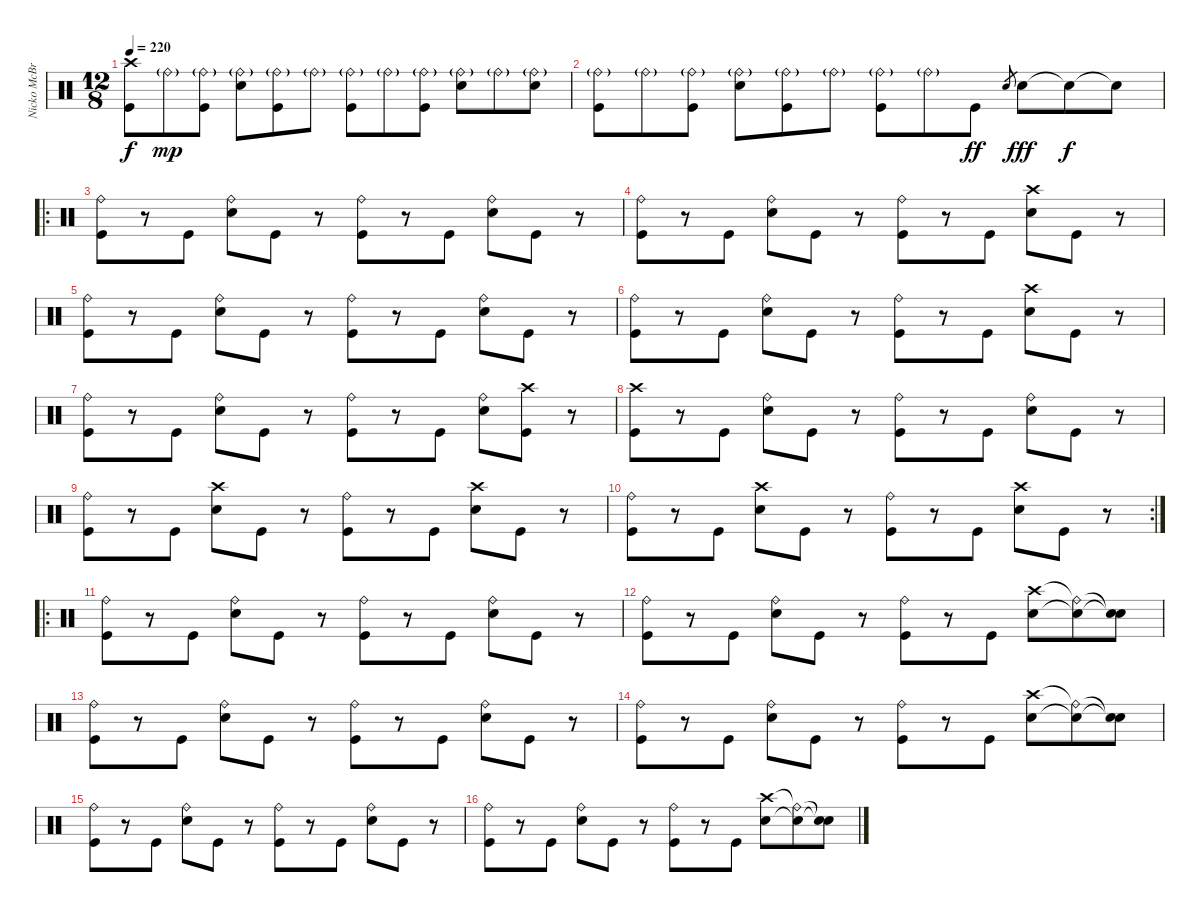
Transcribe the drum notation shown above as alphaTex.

\track ("Nicko McBrain" "Nicko McBr") {instrument percussion}
\staff {score}
\articulation defaults
\ts (12 8)
\tempo 220
\clef neutral
\ks c
("Crash high (hit)" "Kick (hit)").8{dy f} "Ride (bell)"{g}.8{dy mp} ("Ride (bell)"{g} "Kick (hit)").8 ("Ride (bell)"{g} "Electric Snare (hit)").8 ("Ride (bell)"{g} "Kick (hit)").8 "Ride (bell)"{g}.8 ("Ride (bell)"{g} "Kick (hit)").8 "Ride (bell)"{g}.8 ("Ride (bell)"{g} "Kick (hit)").8 ("Ride (bell)"{g} "Electric Snare (hit)").8 "Ride (bell)"{g}.8 ("Ride (bell)"{g} "Electric Snare (hit)").8 |
("Ride (bell)"{g} "Kick (hit)").8 "Ride (bell)"{g}.8 ("Ride (bell)"{g} "Kick (hit)").8 ("Ride (bell)"{g} "Electric Snare (hit)").8 ("Ride (bell)"{g} "Kick (hit)").8 "Ride (bell)"{g}.8 ("Ride (bell)"{g} "Kick (hit)").8 "Ride (bell)"{g}.8 "Kick (hit)".8{dy ff} "Electric Snare (hit)".8{gr} "Electric Snare (hit)".8{dy fff} "Snare (hit)"{t}.8{dy f} "Snare (hit)"{t}.8 |
\ro
("Ride (bell)" "Kick (hit)").8 r.8 "Kick (hit)".8 ("Ride (bell)" "Electric Snare (hit)").8 "Kick (hit)".8 r.8 ("Ride (bell)" "Kick (hit)").8 r.8 "Kick (hit)".8 ("Ride (bell)" "Electric Snare (hit)").8 "Kick (hit)".8 r.8 |
("Ride (bell)" "Kick (hit)").8 r.8 "Kick (hit)".8 ("Ride (bell)" "Electric Snare (hit)").8 "Kick (hit)".8 r.8 ("Ride (bell)" "Kick (hit)").8 r.8 "Kick (hit)".8 ("Crash high (hit)" "Electric Snare (hit)").8 "Kick (hit)".8 r.8 |
("Ride (bell)" "Kick (hit)").8 r.8 "Kick (hit)".8 ("Ride (bell)" "Electric Snare (hit)").8 "Kick (hit)".8 r.8 ("Ride (bell)" "Kick (hit)").8 r.8 "Kick (hit)".8 ("Ride (bell)" "Electric Snare (hit)").8 "Kick (hit)".8 r.8 |
("Ride (bell)" "Kick (hit)").8 r.8 "Kick (hit)".8 ("Ride (bell)" "Electric Snare (hit)").8 "Kick (hit)".8 r.8 ("Ride (bell)" "Kick (hit)").8 r.8 "Kick (hit)".8 ("Crash high (hit)" "Electric Snare (hit)").8 "Kick (hit)".8 r.8 |
("Ride (bell)" "Kick (hit)").8 r.8 "Kick (hit)".8 ("Ride (bell)" "Electric Snare (hit)").8 "Kick (hit)".8 r.8 ("Ride (bell)" "Kick (hit)").8 r.8 "Kick (hit)".8 ("Ride (bell)" "Electric Snare (hit)").8 ("Crash high (hit)" "Kick (hit)").8 r.8 |
("Crash high (hit)" "Kick (hit)").8 r.8 "Kick (hit)".8 ("Ride (bell)" "Electric Snare (hit)").8 "Kick (hit)".8 r.8 ("Ride (bell)" "Kick (hit)").8 r.8 "Kick (hit)".8 ("Ride (bell)" "Electric Snare (hit)").8 "Kick (hit)".8 r.8 |
("Ride (bell)" "Kick (hit)").8 r.8 "Kick (hit)".8 ("Crash high (hit)" "Electric Snare (hit)").8 "Kick (hit)".8 r.8 ("Ride (bell)" "Kick (hit)").8 r.8 "Kick (hit)".8 ("Crash high (hit)" "Electric Snare (hit)").8 "Kick (hit)".8 r.8 |
\rc 2
("Ride (bell)" "Kick (hit)").8 r.8 "Kick (hit)".8 ("Crash high (hit)" "Electric Snare (hit)").8 "Kick (hit)".8 r.8 ("Ride (bell)" "Kick (hit)").8 r.8 "Kick (hit)".8 ("Crash high (hit)" "Electric Snare (hit)").8 "Kick (hit)".8 r.8 |
\ro
("Ride (bell)" "Kick (hit)").8 r.8 "Kick (hit)".8 ("Ride (bell)" "Electric Snare (hit)").8 "Kick (hit)".8 r.8 ("Ride (bell)" "Kick (hit)").8 r.8 "Kick (hit)".8 ("Ride (bell)" "Electric Snare (hit)").8 "Kick (hit)".8 r.8 |
("Ride (bell)" "Kick (hit)").8 r.8 "Kick (hit)".8 ("Ride (bell)" "Electric Snare (hit)").8 "Kick (hit)".8 r.8 ("Ride (bell)" "Kick (hit)").8 r.8 "Kick (hit)".8 ("Crash high (hit)" "Electric Snare (hit)").8 ("Ride (bell)"{t} "Snare (hit)"{t}).8 ("Snare (hit)"{t} "Snare (hit)"{t}).8 |
("Ride (bell)" "Kick (hit)").8 r.8 "Kick (hit)".8 ("Ride (bell)" "Electric Snare (hit)").8 "Kick (hit)".8 r.8 ("Ride (bell)" "Kick (hit)").8 r.8 "Kick (hit)".8 ("Ride (bell)" "Electric Snare (hit)").8 "Kick (hit)".8 r.8 |
("Ride (bell)" "Kick (hit)").8 r.8 "Kick (hit)".8 ("Ride (bell)" "Electric Snare (hit)").8 "Kick (hit)".8 r.8 ("Ride (bell)" "Kick (hit)").8 r.8 "Kick (hit)".8 ("Crash high (hit)" "Electric Snare (hit)").8 ("Ride (bell)"{t} "Snare (hit)"{t}).8 ("Snare (hit)"{t} "Snare (hit)"{t}).8 |
("Ride (bell)" "Kick (hit)").8 r.8 "Kick (hit)".8 ("Ride (bell)" "Electric Snare (hit)").8 "Kick (hit)".8 r.8 ("Ride (bell)" "Kick (hit)").8 r.8 "Kick (hit)".8 ("Ride (bell)" "Electric Snare (hit)").8 "Kick (hit)".8 r.8 |
("Ride (bell)" "Kick (hit)").8 r.8 "Kick (hit)".8 ("Ride (bell)" "Electric Snare (hit)").8 "Kick (hit)".8 r.8 ("Ride (bell)" "Kick (hit)").8 r.8 "Kick (hit)".8 ("Crash high (hit)" "Electric Snare (hit)").8 ("Ride (bell)"{t} "Snare (hit)"{t}).8 ("Snare (hit)"{t} "Snare (hit)"{t}).8
